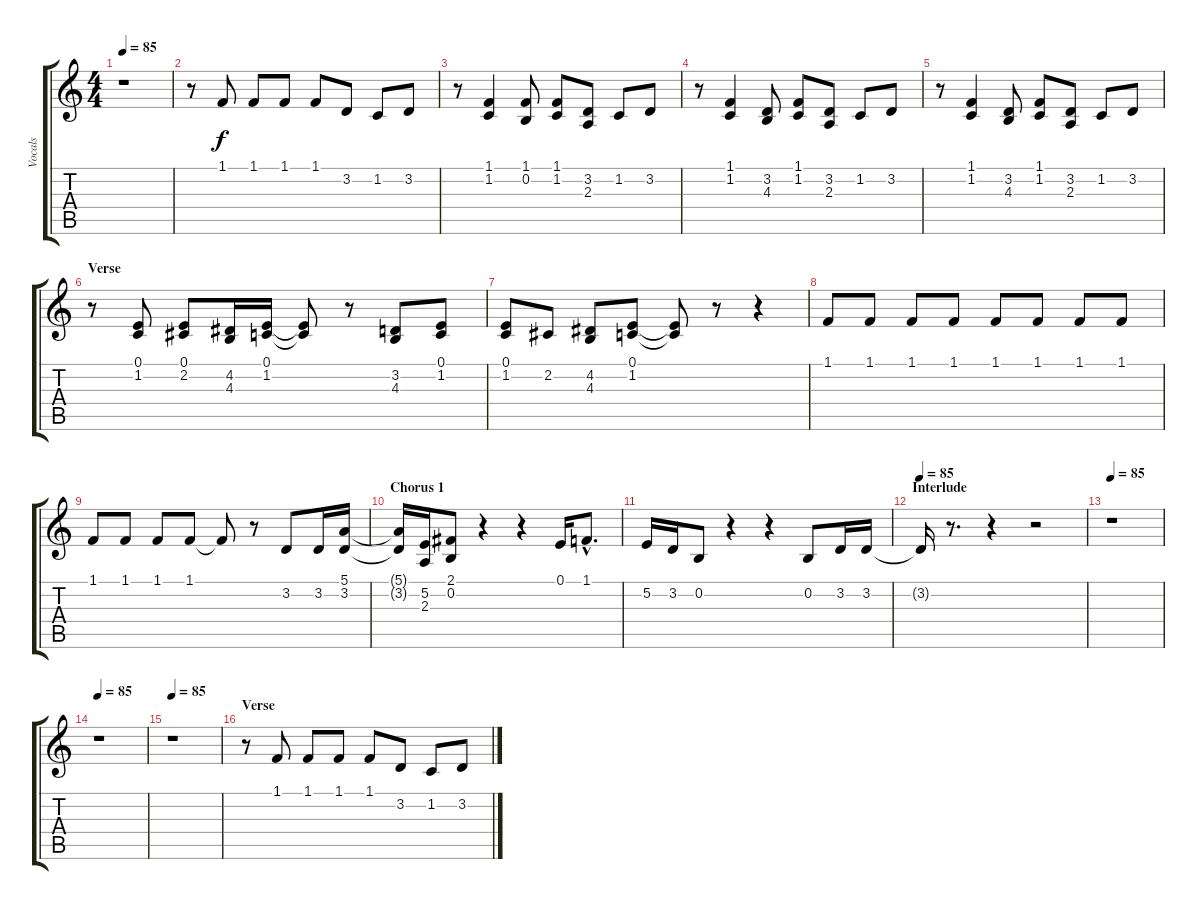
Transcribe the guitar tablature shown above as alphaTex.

\track ("Vocals" "Vocals") {instrument altosax}
\staff {score tabs}
\tuning (E4 B3 G3 D3 A2 E2) {hide}
\ts (4 4)
\tempo 85
\clef g2
\ks c
r.1{dy f} |
r.8 1.1.8 1.1.8 1.1.8 1.1.8 3.2.8 1.2.8 3.2.8 |
r.8 (1.1 1.2).4 (1.1 0.2).8 (1.1 1.2).8 (3.2 2.3).8 1.2.8 3.2.8 |
r.8 (1.1 1.2).4 (3.2 4.3).8 (1.1 1.2).8 (3.2 2.3).8 1.2.8 3.2.8 |
r.8 (1.1 1.2).4 (3.2 4.3).8 (1.1 1.2).8 (3.2 2.3).8 1.2.8 3.2.8 |
\section ("" "Verse")
r.8 (0.1 1.2).8 (0.1 2.2).8 (4.2 4.3).16 (0.1 1.2).16 (0.1{t} 1.2{t}).8 r.8 (3.2 4.3).8 (0.1 1.2).8 |
(0.1 1.2).8 2.2.8 (4.2 4.3).8 (0.1 1.2).8 (0.1{t} 1.2{t}).8 r.8 r.4 |
1.1.8 1.1.8 1.1.8 1.1.8 1.1.8 1.1.8 1.1.8 1.1.8 |
1.1.8 1.1.8 1.1.8 1.1.8 1.1{t}.8 r.8 3.2.8 3.2.16 (5.1 3.2).16 |
\section ("" "Chorus 1")
(5.1{t} 3.2{t}).16 (5.2 2.3).16 (2.1 0.2).8 r.4 r.4 0.1.16 1.1{hac}.8{d} |
5.2.16 3.2.16 0.2.8 r.4 r.4 0.2.8 3.2.16 3.2.16 |
\section ("" "Interlude")
\tempo 85
3.2{t}.16 r.8{d} r.4 r.2 |
\tempo 85
r.1 |
\tempo 85
r.1 |
\tempo 85
r.1 |
\section ("" "Verse")
r.8 1.1.8 1.1.8 1.1.8 1.1.8 3.2.8 1.2.8 3.2.8
